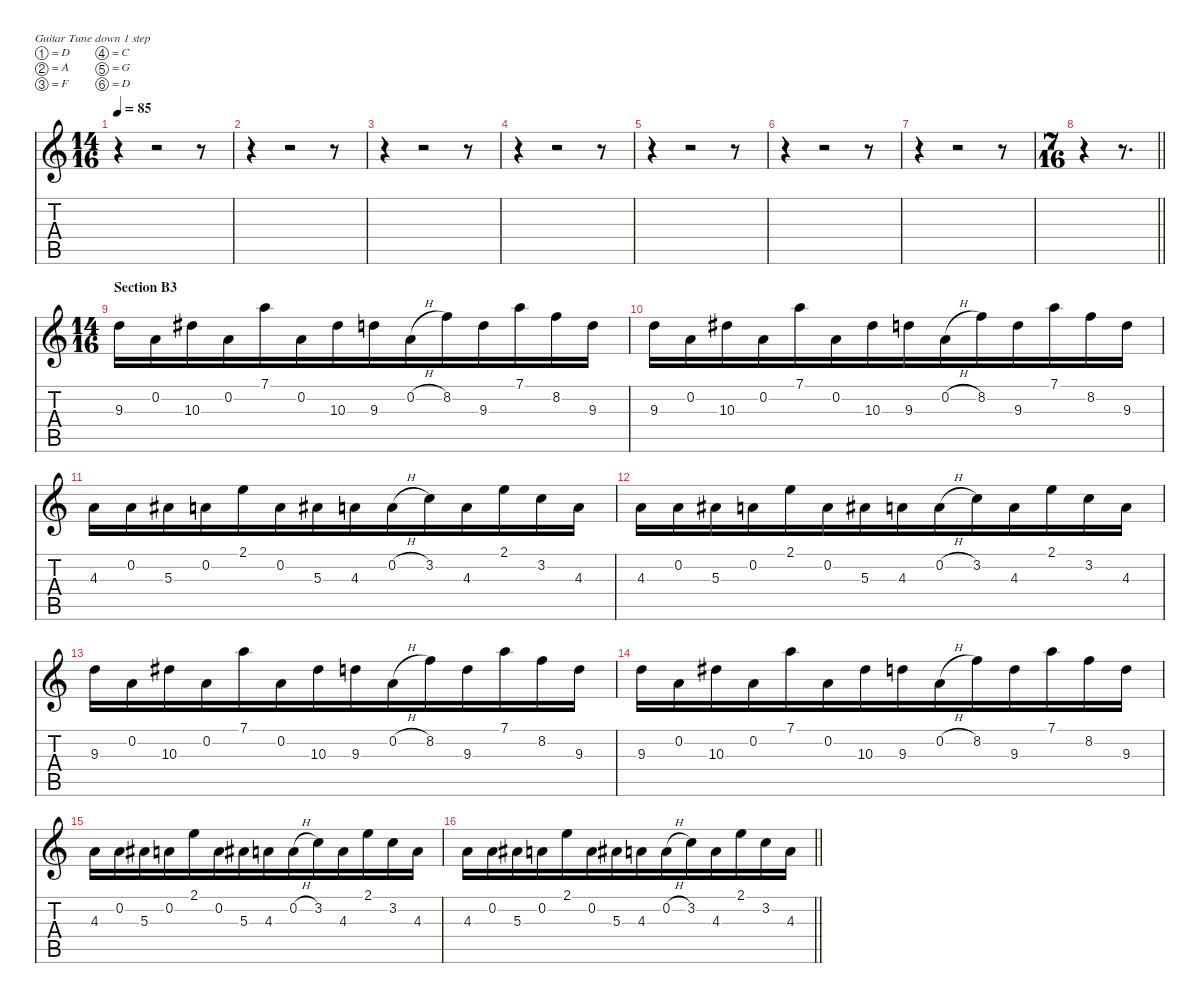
\defaultSystemsLayout 4
\hideDynamics
\bracketExtendMode nobrackets
\singleTrackTrackNamePolicy hidden
\multiTrackTrackNamePolicy hidden
\firstSystemTrackNameMode fullname
\firstSystemTrackNameOrientation horizontal
\otherSystemsTrackNameOrientation horizontal
\track ("Acoustic 1" "s.guit.") {instrument acousticguitarsteel}
\staff {score tabs}
\tuning (D4 A3 F3 C3 G2 D2)
\ts (14 16)
\tempo 85
\clef g2
\ks c
r.4{dy f beam Down} r.2{beam Down} r.8{beam Down} |
r.4{beam Down} r.2{beam Down} r.8{beam Down} |
r.4{beam Down} r.2{beam Down} r.8{beam Down} |
r.4{beam Down} r.2{beam Down} r.8{beam Down} |
r.4{beam Down} r.2{beam Down} r.8{beam Down} |
r.4{beam Down} r.2{beam Down} r.8{beam Down} |
r.4{beam Down} r.2{beam Down} r.8{beam Down} |
\ts (7 16)
\beaming (8 3)
\barLineRight lightlight
r.4{beam Down} r.8{d beam Down} |
\ts (14 16)
\beaming (8 7)
\section ("" "Section B3")
9.3.16{beam Down} 0.2.16{beam Down} 10.3{acc #}.16{beam Down} 0.2.16{beam Down} 7.1.16{beam Down} 0.2.16{beam Down} 10.3{acc #}.16{beam Down} 9.3.16{beam Down} 0.2{h}.16{beam Down} 8.2.16{beam Down} 9.3.16{beam Down} 7.1.16{beam Down} 8.2.16{beam Down} 9.3.16{beam Down} |
9.3.16{beam Down} 0.2.16{beam Down} 10.3{acc #}.16{beam Down} 0.2.16{beam Down} 7.1.16{beam Down} 0.2.16{beam Down} 10.3{acc #}.16{beam Down} 9.3.16{beam Down} 0.2{h}.16{beam Down} 8.2.16{beam Down} 9.3.16{beam Down} 7.1.16{beam Down} 8.2.16{beam Down} 9.3.16{beam Down} |
4.3.16{beam Down} 0.2.16{beam Down} 5.3{acc #}.16{beam Down} 0.2.16{beam Down} 2.1.16{beam Down} 0.2.16{beam Down} 5.3{acc #}.16{beam Down} 4.3.16{beam Down} 0.2{h}.16{beam Down} 3.2.16{beam Down} 4.3.16{beam Down} 2.1.16{beam Down} 3.2.16{beam Down} 4.3.16{beam Down} |
4.3.16{beam Down} 0.2.16{beam Down} 5.3{acc #}.16{beam Down} 0.2.16{beam Down} 2.1.16{beam Down} 0.2.16{beam Down} 5.3{acc #}.16{beam Down} 4.3.16{beam Down} 0.2{h}.16{beam Down} 3.2.16{beam Down} 4.3.16{beam Down} 2.1.16{beam Down} 3.2.16{beam Down} 4.3.16{beam Down} |
9.3.16{beam Down} 0.2.16{beam Down} 10.3{acc #}.16{beam Down} 0.2.16{beam Down} 7.1.16{beam Down} 0.2.16{beam Down} 10.3{acc #}.16{beam Down} 9.3.16{beam Down} 0.2{h}.16{beam Down} 8.2.16{beam Down} 9.3.16{beam Down} 7.1.16{beam Down} 8.2.16{beam Down} 9.3.16{beam Down} |
9.3.16{beam Down} 0.2.16{beam Down} 10.3{acc #}.16{beam Down} 0.2.16{beam Down} 7.1.16{beam Down} 0.2.16{beam Down} 10.3{acc #}.16{beam Down} 9.3.16{beam Down} 0.2{h}.16{beam Down} 8.2.16{beam Down} 9.3.16{beam Down} 7.1.16{beam Down} 8.2.16{beam Down} 9.3.16{beam Down} |
4.3.16{beam Down} 0.2.16{beam Down} 5.3{acc #}.16{beam Down} 0.2.16{beam Down} 2.1.16{beam Down} 0.2.16{beam Down} 5.3{acc #}.16{beam Down} 4.3.16{beam Down} 0.2{h}.16{beam Down} 3.2.16{beam Down} 4.3.16{beam Down} 2.1.16{beam Down} 3.2.16{beam Down} 4.3.16{beam Down} |
\barLineRight lightlight
4.3.16{beam Down} 0.2.16{beam Down} 5.3{acc #}.16{beam Down} 0.2.16{beam Down} 2.1.16{beam Down} 0.2.16{beam Down} 5.3{acc #}.16{beam Down} 4.3.16{beam Down} 0.2{h}.16{beam Down} 3.2.16{beam Down} 4.3.16{beam Down} 2.1.16{beam Down} 3.2.16{beam Down} 4.3.16{beam Down}
